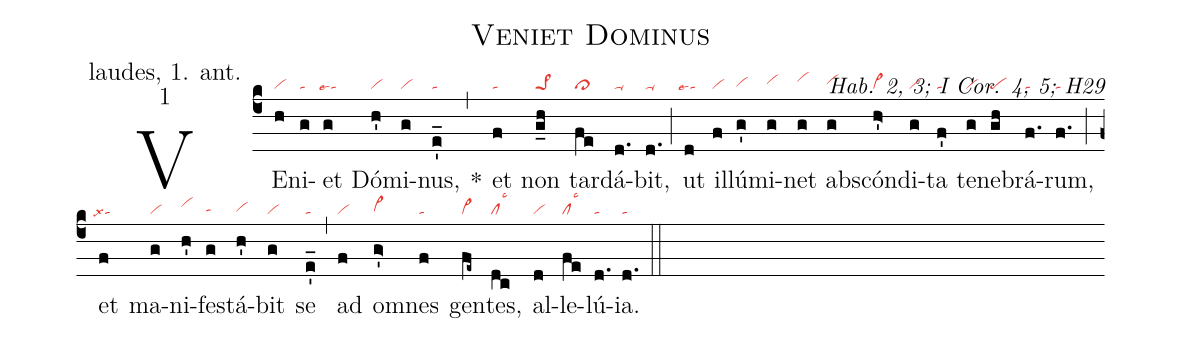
name: Veniet Dominus;
office-part: laudes, 1. ant.;
mode: 1;
commentary: Hab. 2, 3; I Cor. 4, 5; H29;
nabc-lines: 1;
%%
(c4)
VE(h|vi)ni(g|ta)et(g|`talse4) Dó(h'|vi)mi(g|vi)nus,(e'_|ta) *(,)
et(f|ta) non(g_h|pe>1) tar(fe|cl>)dá(d.|ta-)bit,(d.|ta-) (;)
ut(d|``talse4) il(f|vi)lú(g'|vihg)mi(g|vihh)net(g|vihi) ab(g|vihh)scón(h>'|vi>)di(g|vi)ta(f'|ta) te(g|vi)ne(gh|pe)brá(f.|ta)rum,(f.|ta) (;)
et(f|``talsx4) ma(g|vi)ni(h'|vihi)fe(g|tahg)stá(h'|vihg)bit(g|vi) se(e'_|ta) (,)
ad(f|vi) o(g>'|vi>hg)mnes(f|ta) gen(fe~|vi>)tes,(dc|cllsc3) al(d|vi)le(fe|cllsc3)lú(d.|ta)ia.(d.|ta) (::)
